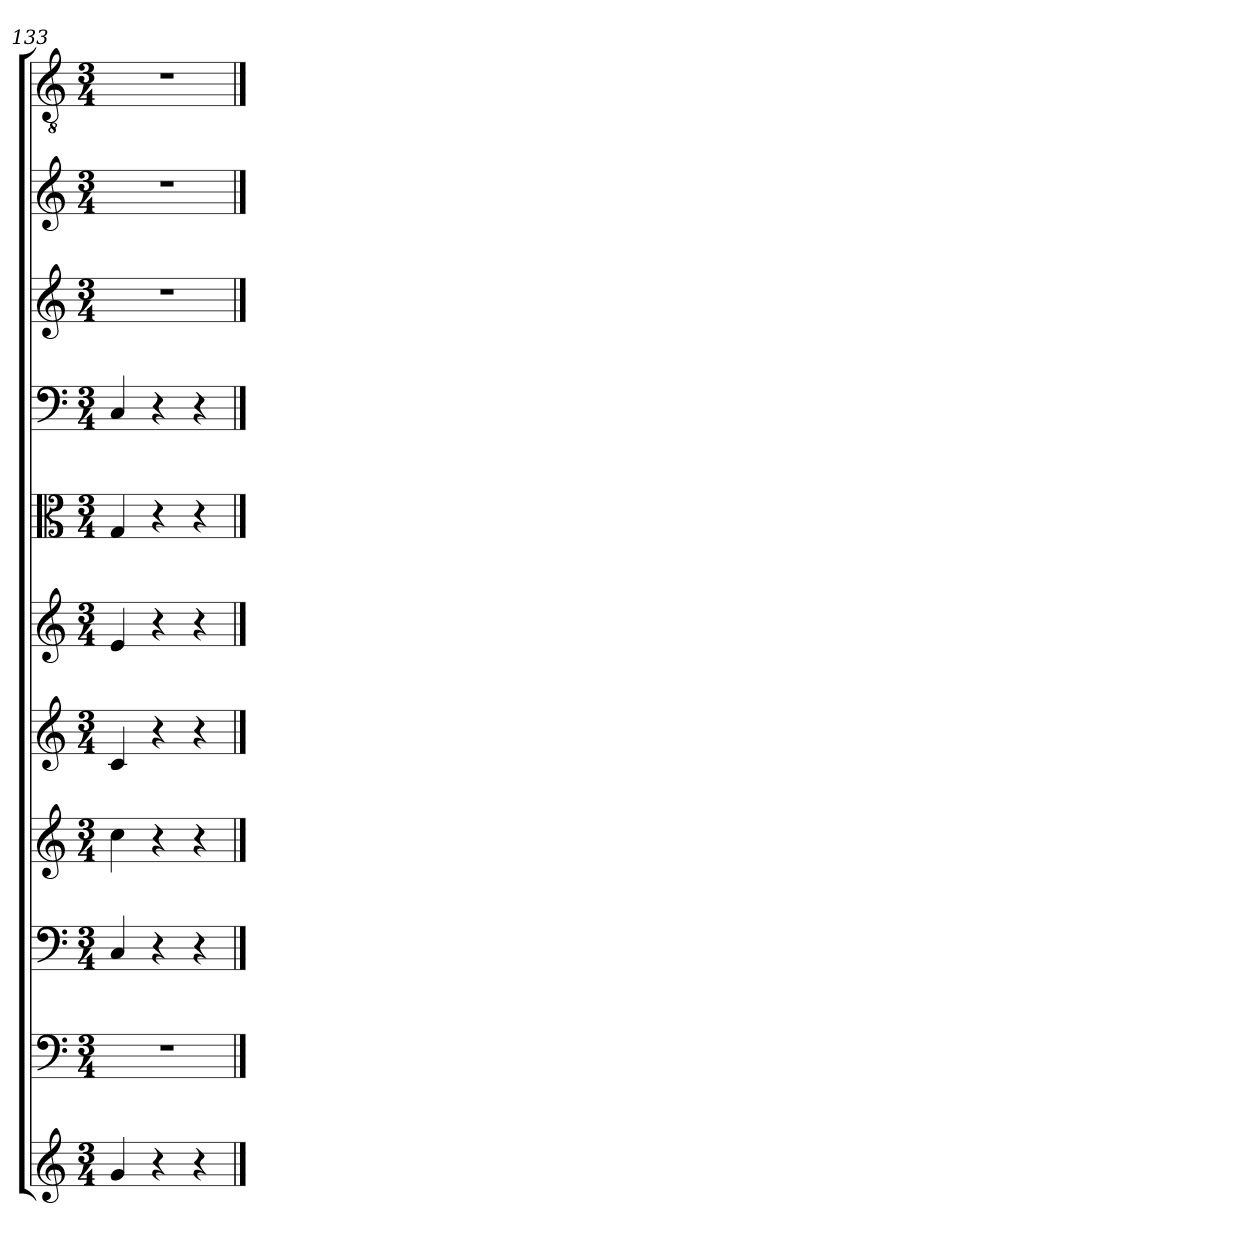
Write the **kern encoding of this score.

**kern	**kern	**kern	**kern	**kern	**kern	**kern	**kern	**kern	**kern	**kern
*part11	*part10	*part9	*part8	*part7	*part6	*part5	*part4	*part3	*part2	*part1
*staff11	*staff10	*staff9	*staff8	*staff7	*staff6	*staff5	*staff4	*staff3	*staff2	*staff1
*clefG2	*clefF4	*clefF4	*clefG2	*clefG2	*clefG2	*clefC3	*clefF4	*clefG2	*clefG2	*clefGv2
*k[]	*k[]	*k[]	*k[]	*k[]	*k[]	*k[]	*k[]	*k[]	*k[]	*k[]
*C:	*C:	*C:	*C:	*C:	*C:	*C:	*C:	*C:	*C:	*C:
*M3/4	*M3/4	*M3/4	*M3/4	*M3/4	*M3/4	*M3/4	*M3/4	*M3/4	*M3/4	*M3/4
=133	=133	=133	=133	=133	=133	=133	=133	=133	=133	=133
4g/	2.r	4C/	4cc\	4c/	4e/	4G/	4C/	2.r	2.r	2.r
4r	.	4r	4r	4r	4r	4r	4r	.	.	.
4r	.	4r	4r	4r	4r	4r	4r	.	.	.
==	==	==	==	==	==	==	==	==	==	==
*-	*-	*-	*-	*-	*-	*-	*-	*-	*-	*-
